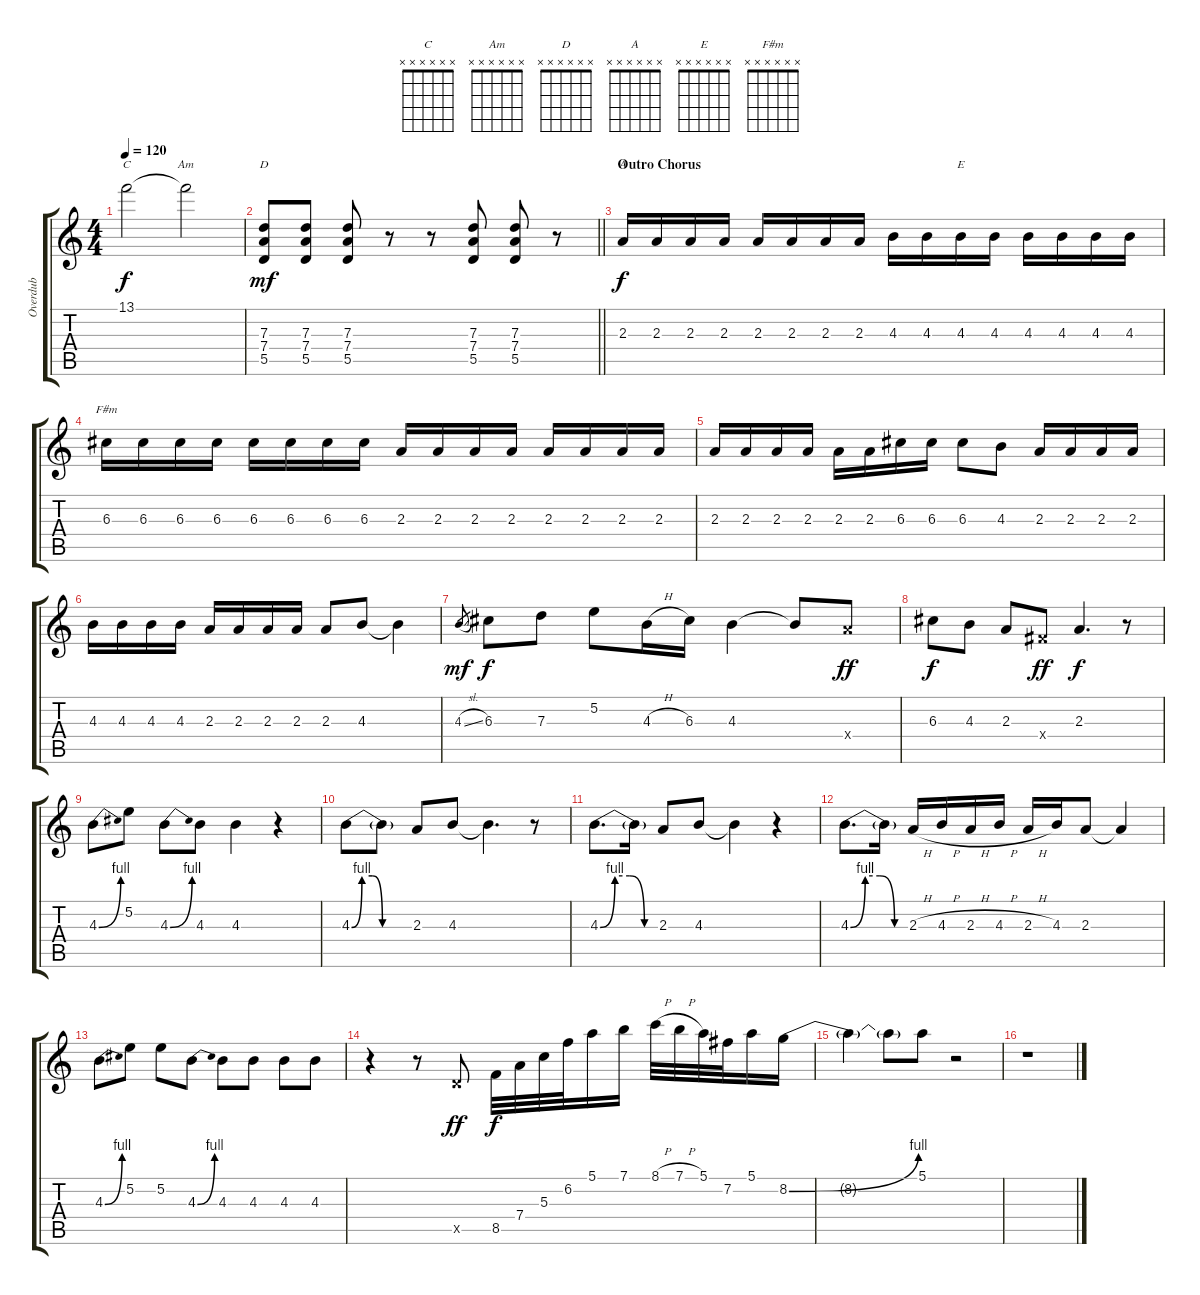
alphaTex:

\track ("Overdub" "Overdub") {instrument overdrivenguitar}
\staff {score tabs}
\tuning (E4 B3 G3 D3 A2 E2) {hide}
\chord ("C" x x x x x x)
\chord ("Am" x x x x x x)
\chord ("D" x x x x x x)
\chord ("A" x x x x x x)
\chord ("E" x x x x x x)
\chord ("F#m" x x x x x x)
\ts (4 4)
\tempo 120
\clef g2
\ks c
13.1{t}.2{ch "C" dy f} 13.1{t}.2{ch "Am"} |
\barLineRight lightlight
(7.3 7.4 5.5).8{ch "D" dy mf} (7.3 7.4 5.5).8 (7.3 7.4 5.5).8 r.8 r.8 (7.3 7.4 5.5).8 (7.3 7.4 5.5).8 r.8 |
\section ("" "Outro Chorus")
2.3.16{ch "A" dy f volume 11} 2.3.16 2.3.16 2.3.16 2.3.16 2.3.16 2.3.16 2.3.16 4.3.16 4.3.16 4.3.16{ch "E"} 4.3.16 4.3.16 4.3.16 4.3.16 4.3.16 |
6.3.16{ch "F#m"} 6.3.16 6.3.16 6.3.16 6.3.16 6.3.16 6.3.16 6.3.16 2.3.16 2.3.16 2.3.16 2.3.16 2.3.16 2.3.16 2.3.16 2.3.16 |
2.3.16 2.3.16 2.3.16 2.3.16 2.3.16 2.3.16 6.3.16 6.3.16 6.3.8 4.3.8 2.3.16 2.3.16 2.3.16 2.3.16 |
4.3.16 4.3.16 4.3.16 4.3.16 2.3.16 2.3.16 2.3.16 2.3.16 2.3.8 4.3.8 4.3{t}.4 |
4.3{sl}.8{gr dy mf} 6.3.8{dy f} 7.3.8 5.2.8 4.3{h}.16 6.3.16 4.3.4 4.3{t}.8 7.4{x}.8{dy ff} |
6.3.8{dy f} 4.3.8 2.3.8 4.4{x}.8{dy ff} 2.3.4{d dy f} r.8 |
4.3{be (bend 0 0 60 4)}.8 5.2.8 4.3{be (bend 0 0 60 4)}.8 4.3.8 4.3.4 r.4 |
4.3{be (custom 0 0 10 4 20 4 30 0 60 0)}.8 4.3{t}.8 2.3.8 4.3.8 4.3{t}.4{d} r.8 |
4.3{be (custom 0 0 15 4 30 4 45 0 60 0)}.8{d} 4.3{t}.16 2.3.8 4.3.8 4.3{t}.4 r.4 |
4.3{be (custom 0 0 15 4 30 4 45 0 60 0)}.8{d} 4.3{t}.16 2.3{h}.16 4.3{h}.16 2.3{h}.16 4.3{h}.16 2.3{h}.16 4.3.16 2.3.8 2.3{t}.4 |
4.3{be (bend 0 0 60 4)}.8 5.2.8 5.2.8 4.3{be (bend 0 0 60 4)}.8 4.3.8 4.3.8 4.3.8 4.3.8 |
r.4 r.8 5.5{x}.8{dy ff} 8.5.32{dy f} 7.4.32 5.3.32 6.2.32 5.1.16 7.1.16 8.1{h}.32 7.1{h}.32 5.1.32 7.2.32 5.1.16 8.2{be (bend 0 0 60 4)}.16 |
8.2{t}.4 8.2{t}.8 5.1.8 r.2 |
r.1
